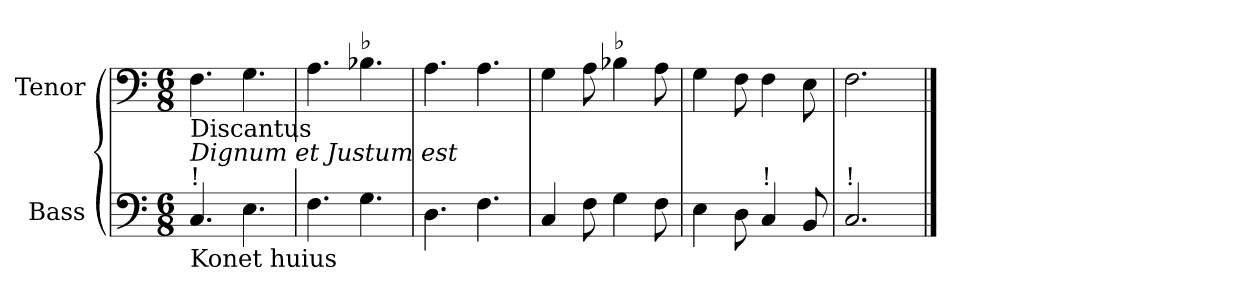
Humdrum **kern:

**kern	**kern
*part2	*part1
*staff2	*staff1
*I"Bass	*I"Tenor
*I'B.	*I'T.
*clefF4	*clefF4
*k[]	*k[]
*C:	*C:
*M6/8	*M6/8
=1	=1
!	!LO:TX:b:t=Discantus
!	!LO:TX:b:i:t=Dignum et Justum est
!LO:TX:a:t=!	!
!LO:TX:b:t=Konet huius	!
4.C/	4.F\
4.E\	4.G\
=2	=2
4.F\	4.A\
!	!LO:TX:a:t=♭
4.G\	4.B-\
=3	=3
4.D\	4.A\
4.F\	4.A\
=4	=4
4C/	4G\
8F\	8A\
!	!LO:TX:a:t=♭
4G\	4B-\
8F\	8A\
=5	=5
4E\	4G\
8D\	8F\
!LO:TX:a:t=!	!
4C/	4F\
8BB/	8E\
=6	=6
!LO:TX:a:t=!	!
2.C/	2.F\
==	==
*-	*-
